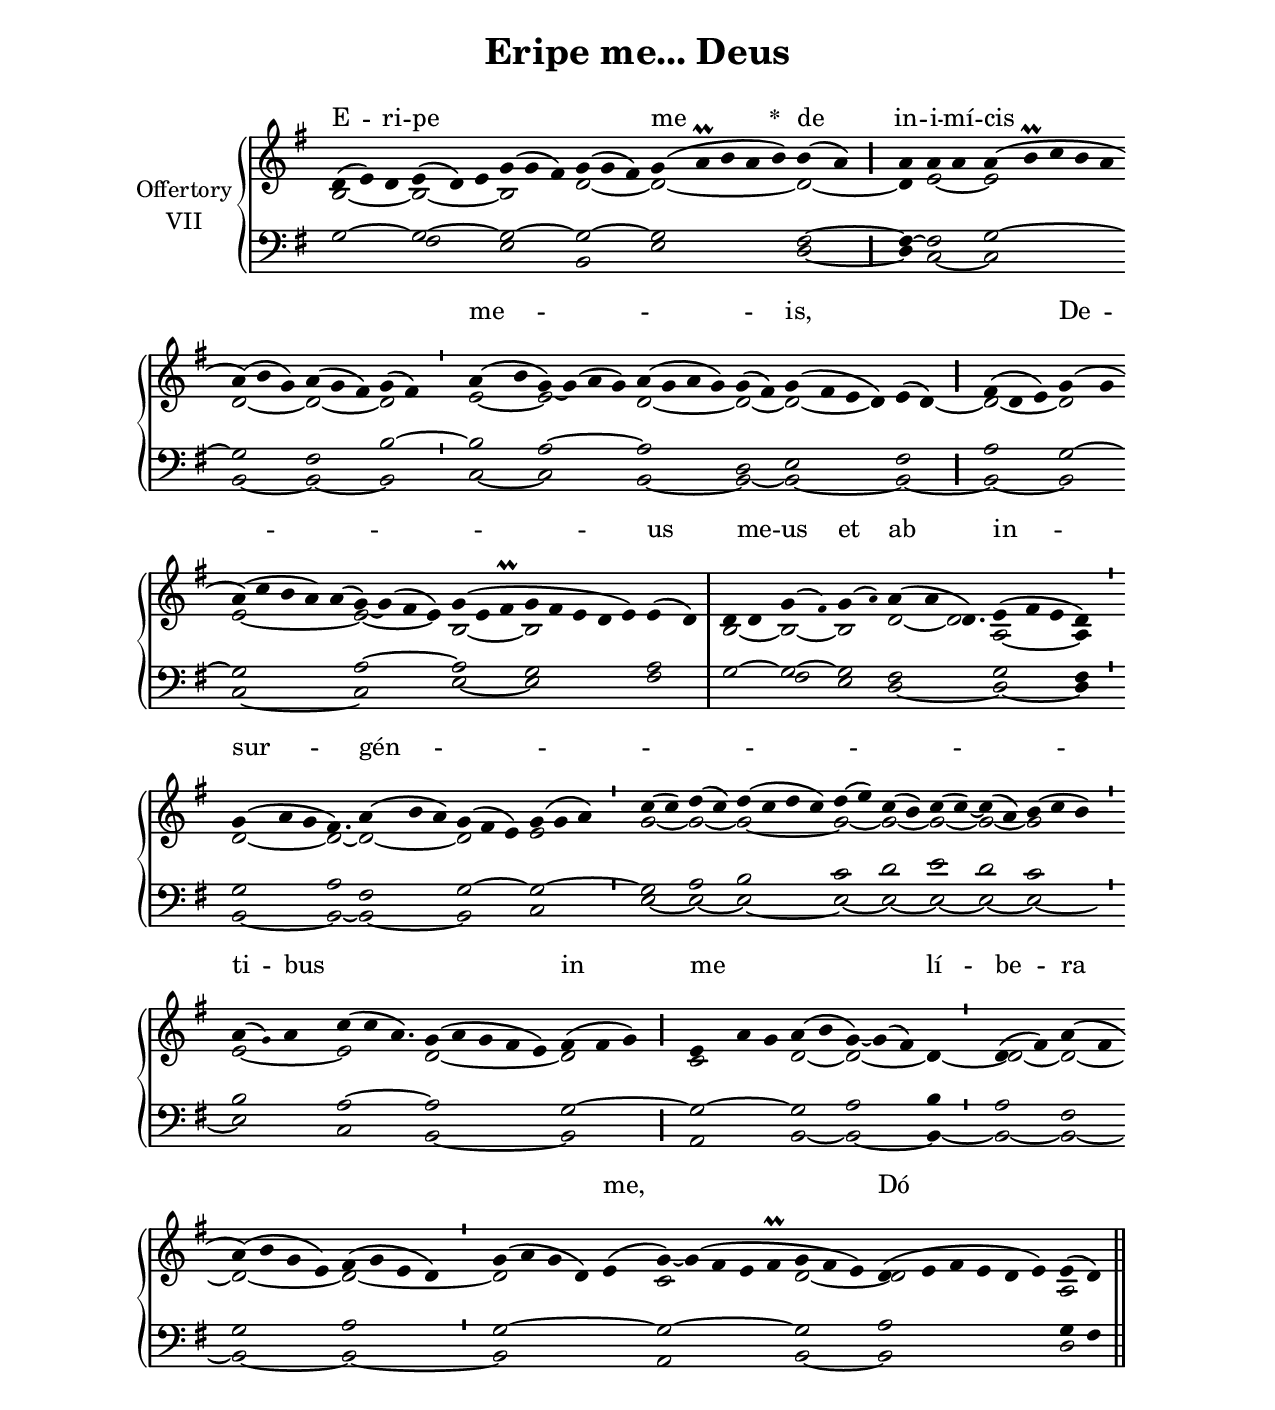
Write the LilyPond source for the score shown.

\version "2.18"
\include "gregorian.ly"
\include "noh2.ily"


%Page reference: page i.291
%(volume.page)

global = {
 \key d \mixolydian
 \cadenzaOn 
}

\header {
  title = \markup \center-column {"Eripe me... Deus" \vspace #1 }
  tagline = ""
  composer = ""
}

\paper {
 #(include-special-characters)
  oddHeaderMarkup = \markup \fill-line {
    \line {}
    \center-column {
      \on-the-fly #first-page     " "
      \on-the-fly #not-first-page "Eripe me... Deus"
    }
    \line { \on-the-fly #print-page-number-check-first \fromproperty #'page:page-number-string }
  }
  evenHeaderMarkup = \markup \fill-line {
    \line { \on-the-fly #print-page-number-check-first \fromproperty #'page:page-number-string }
    \center-column { "Eripe me... Deus" }
    \line {}
  }
}

chantText = \lyricmode {
E -- ri -- pe _ _ _ me 
\set stanza = " * " 
de in -- i -- mí -- cis _ _ me -- _ _ is, _ _ 
De -- _ _ us _ me -- us 
et ab in -- sur -- gén -- _ _ _ _ _ _ _ _ _ ti -- bus _ _ in me _ _ _ 
lí -- be -- ra _ _ me, Dó -- _ _ _ _ _ _ mi -- ne. }

chantMusic = {
\tieDown   d'4 ( e'4) d'4 e'4 ( d'4) e'4 g'4 ( g'4 fis'4) g'4 ( g'4 fis'4) g'4 ( a'\prall b'4 a'4 b'4) b'4 ( a'4) \divisioMaior
 a'4 a'4 a'4 a'4 ( b'\prall c''4 b'4 a'4 \forceBreak
) a'4 ( b'4 g'4) a'4 ( g'4 fis'4) g'4 ( fis'4) \divisioMinima
 a'4 ( b'4 g'4) ~ g'4 ( a'4 g'4) a'4 ( g'4 a'4 g'4) g'4 ( fis'4) g'4 ( fis'4 e'4 d'4) e'4 ( d'4) \divisioMaior
 fis'4 ( d'4 e'4) g'4 ( g'4 \forceBreak
) a'4 ( c''4 b'4 a'4) a'4 ( g'4) ~ g'4 ( fis'4 e'4) g'4 ( e'4 fis'\prall g'4 fis'4 e'4 d'4 e'4) e'4 ( d'4) \divisioMaxima
 d'4 d'4 g'4 ( \once \tweak #'font-size #-4 fis' ) g'4 ( \once \tweak #'font-size #-4 a' ) a'4 ( a'4 d'4.) e'4 ( fis'4 e'4 d'4) \divisioMinima \forceBreak

 g'4 ( a'4 g'4 fis'4.) a'4 ( b'4 a'4) g'4 ( fis'4 e'4) g'4 ( g'4 a'4) \divisioMinima
 c''4 ( c''4) d''4 ( c''4) d''4 ( c''4 d''4 c''4) d''4 ( e''4) c''4 ( b'4) c''4 ( c''4) ~ c''4 ( a'4) b'4 ( c''4 b'4) \divisioMinima \forceBreak

 a'4 ( \once \tweak #'font-size #-4 g' ) a'4 c''4 ( c''4 a'4.) g'4 ( a'4 g'4 fis'4 e'4) fis'4 ( fis'4 g'4) \divisioMaior
 e'4 a'4 g'4 a'4 ( b'4 g'4) ~ g'4 ( fis'4) d'4 \divisioMinima
 d'4 ( fis'4) a'4 ( fis'4 \forceBreak
) a'4 ( b'4 g'4 e'4) fis'4 ( g'4 e'4 d'4) \divisioMinima
 g'4 ( a'4 g'4 d'4) e'4 ( g'4) ~ g'4 ( fis'4 e'4 fis'\prall g'4 fis'4 e'4) d'4 ( e'4 fis'4 e'4 d'4 e'4) e'4 ( d'4) \finalis

}

altoMusic = {
b2*3/2 ~ b2*3/2 ~ b2*3/2 d'2*3/2 ~ d'2*5/2 ~ d'2 ~ \divisioMaior
d'4 e'2 ~ e'2*5/2 d'2*3/2 ~ d'2*3/2 ~ d'2 \divisioMinima
e'2 ~ e'2*4/2 d'2*4/2 ~ d'2 ~ d'2*3/2 ~ d'4 e'4 d'4 ~ \divisioMaior
d'2*3/2 ~ d'2 e'2*5/2 ~ e'2*3/2 ~ e'4 b2*3/2 ~ b2*5/2 r2 \divisioMaxima
b2 ~ b2 ~ b2 d'2 ~ d'2*3/4 a2*3/2 ~ a4 \divisioMinima
d'2*3/2 ~ d'2*3/4 ~ d'2*3/2 ~ d'2*3/2 e'2*3/2 \divisioMinima
g'2 ~ g'2 ~ g'2*4/2 ~ g'2 ~ g'2 ~ g'2 ~ g'2 ~ g'2*3/2 \divisioMinima
e'2*3/2 ~ e'2*7/4 d'2*5/2 ~ d'2*3/2 \divisioMaior
c'2*3/2 d'2 ~ d'2*3/2 ~ d'4 ~ \divisioMinima
d'2 ~ d'2 ~ d'2*4/2 ~ d'2*4/2 ~ \divisioMinima
d'2*5/2 c'2*5/2 d'2*3/2 ~ d'2*6/2 a2 \finalis
}

tenorMusic = {
g2*3/2 ~ g2*3/2 ~ g2*3/2 ~ g2*3/2 ~ g2*5/2 fis2 ~ \divisioMaior
fis4 ~ fis2 g2*5/2 ~ g2*3/2 fis2*3/2 b2 ~ \divisioMinima
b2 a2*4/2 ~ a2*4/2 d2 e2*4/2 fis2 \divisioMaior
a2*3/2 g2 ~ g2*5/2 a2*4/2 ~ a2*3/2 g2*5/2 a2 \divisioMaxima
g2 ~ g2 ~ g2 fis2*7/4 g2*3/2 fis4 \divisioMinima
g2*3/2 a2*3/4 fis2*3/2 g2*3/2 ~ g2*3/2 ~ \divisioMinima
g2 a2 b2*4/2 c'2 d'2 e'2 d'2 c'2*3/2 \divisioMinima
b2*3/2 a2*7/4 ~ a2*5/2 g2*3/2 ~ \divisioMaior
g2*3/2 ~ g2 a2*3/2 b4 \divisioMinima
a2 fis2 g2*4/2 a2*4/2 \divisioMinima
g2*5/2 ~ g2*5/2 ~ g2*3/2 a2*6/2 g4 fis4 \finalis
}

bassMusic = {
r2*3/2 fis2*3/2 e2*3/2 b,2*3/2 e2*5/2 d2 ~ \divisioMaior
d4 c2 ~ c2*5/2 b,2*3/2 ~ b,2*3/2 ~ b,2 \divisioMinima
c2 ~ c2*4/2 b,2*4/2 ~ b,2 ~ b,2*4/2 ~ b,2 ~ \divisioMaior
b,2*3/2 ~ b,2 c2*5/2 ~ c2*4/2 e2*3/2 ~ e2*5/2 fis2 \divisioMaxima
r2 fis2 e2 d2*7/4 ~ d2*3/2 ~ d4 \divisioMinima
b,2*3/2 ~ b,2*3/4 ~ b,2*3/2 ~ b,2*3/2 c2*3/2 \divisioMinima
e2 ~ e2 ~ e2*4/2 ~ e2 ~ e2 ~ e2 ~ e2 ~ e2*3/2 ~ \divisioMinima
e2*3/2 c2*7/4 b,2*5/2 ~ b,2*3/2 \divisioMaior
a,2*3/2 b,2 ~ b,2*3/2 ~ b,4 ~ \divisioMinima
b,2 ~ b,2 ~ b,2*4/2 ~ b,2*4/2 ~ \divisioMinima
b,2*5/2 a,2*5/2 b,2*3/2 ~ b,2*6/2 d2 \finalis
}

voiceLines = {
\voiceLineStyle


}

\score{
  <<
    \new GrandStaff <<
      \set GrandStaff.autoBeaming = ##f
      \set GrandStaff.instrumentName = \markup \center-column {
        "Offertory"
        "VII"
      }
      \new Staff = up <<
        \new Voice = "chant" {
          \voiceOne \global \chantMusic
        }
        \new Voice {
          \voiceTwo \global \altoMusic
        }
      >>

      \new Staff = down <<
        \clef bass
        \new Voice {
          \voiceOne \global \tenorMusic
        }
        \new Voice {
          \voiceTwo \global \bassMusic
        }
	\new Voice {
        \voiceThree \global \voiceLines
        }
      >>
    >>
    \new Lyrics \lyricsto chant {
      \chantText
    }
  >>
  \layout{
  }
  \midi{
    \tempo 4 = 125
  }
}
